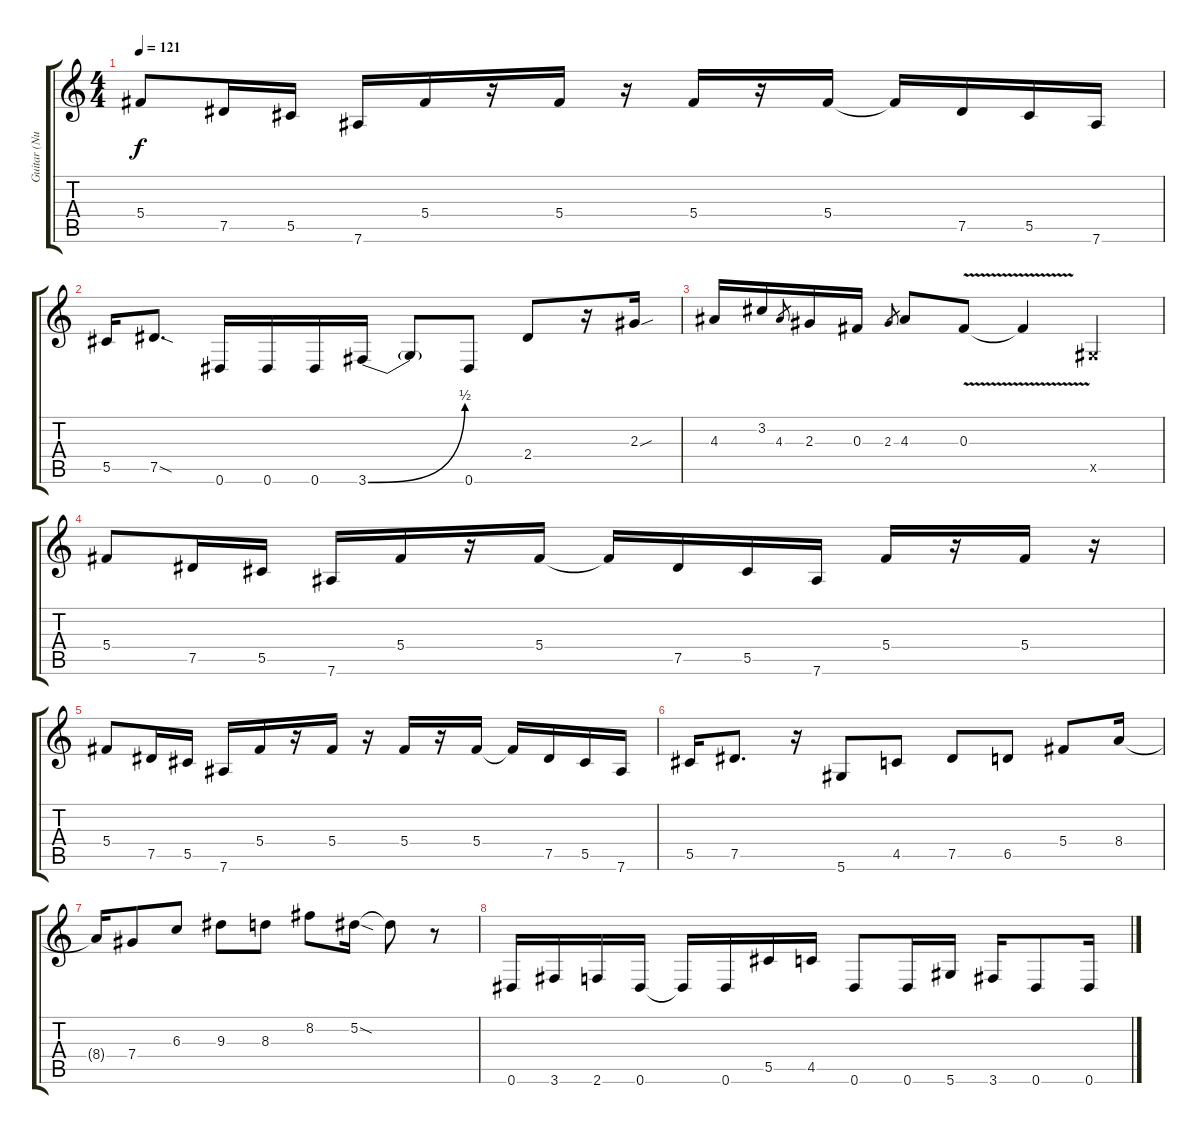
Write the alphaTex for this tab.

\track ("Guitar (Nuno)" "Guitar (Nu") {instrument distortionguitar}
\staff {score tabs}
\tuning (Eb4 Bb3 Gb3 Db3 Ab2 Eb2) {hide}
\ts (4 4)
\tempo 121
\clef g2
\ks c
5.4.8{dy f} 7.5.16 5.5.16 7.6.16 5.4.16 r.16 5.4.16 r.16 5.4.16 r.16 5.4.16 5.4{t}.16 7.5.16 5.5.16 7.6.16 |
5.5.16 7.5{sod}.8{d} 0.6.16 0.6.16 0.6.16 3.6{be (bend 0 0 60 2)}.16 3.6{t}.8 0.6.8 2.4.8 r.16 2.3{sou}.16 |
4.3.16 3.2.16 4.3.8{gr} 2.3.16 0.3.16 2.3.8{gr} 4.3.8 0.3{v}.8 0.3{t}.4 0.5{x}.4 |
5.4.8 7.5.16 5.5.16 7.6.16 5.4.16 r.16 5.4.16 5.4{t}.16 7.5.16 5.5.16 7.6.16 5.4.16 r.16 5.4.16 r.16 |
5.4.8 7.5.16 5.5.16 7.6.16 5.4.16 r.16 5.4.16 r.16 5.4.16 r.16 5.4.16 5.4{t}.16 7.5.16 5.5.16 7.6.16 |
5.5.16 7.5.8{d} r.16 5.6.8 4.5.8 7.5.8 6.5.8 5.4.8 8.4.16 |
8.4{t}.16 7.4.8 6.3.8 9.3.8 8.3.8 8.2.8 5.2{sod}.16 5.2{t}.8 r.8 |
0.6.16 3.6.16 2.6.16 0.6.16 0.6{t}.16 0.6.16 5.5.16 4.5.16 0.6.8 0.6.16 5.6.16 3.6.16 0.6.8 0.6.16
